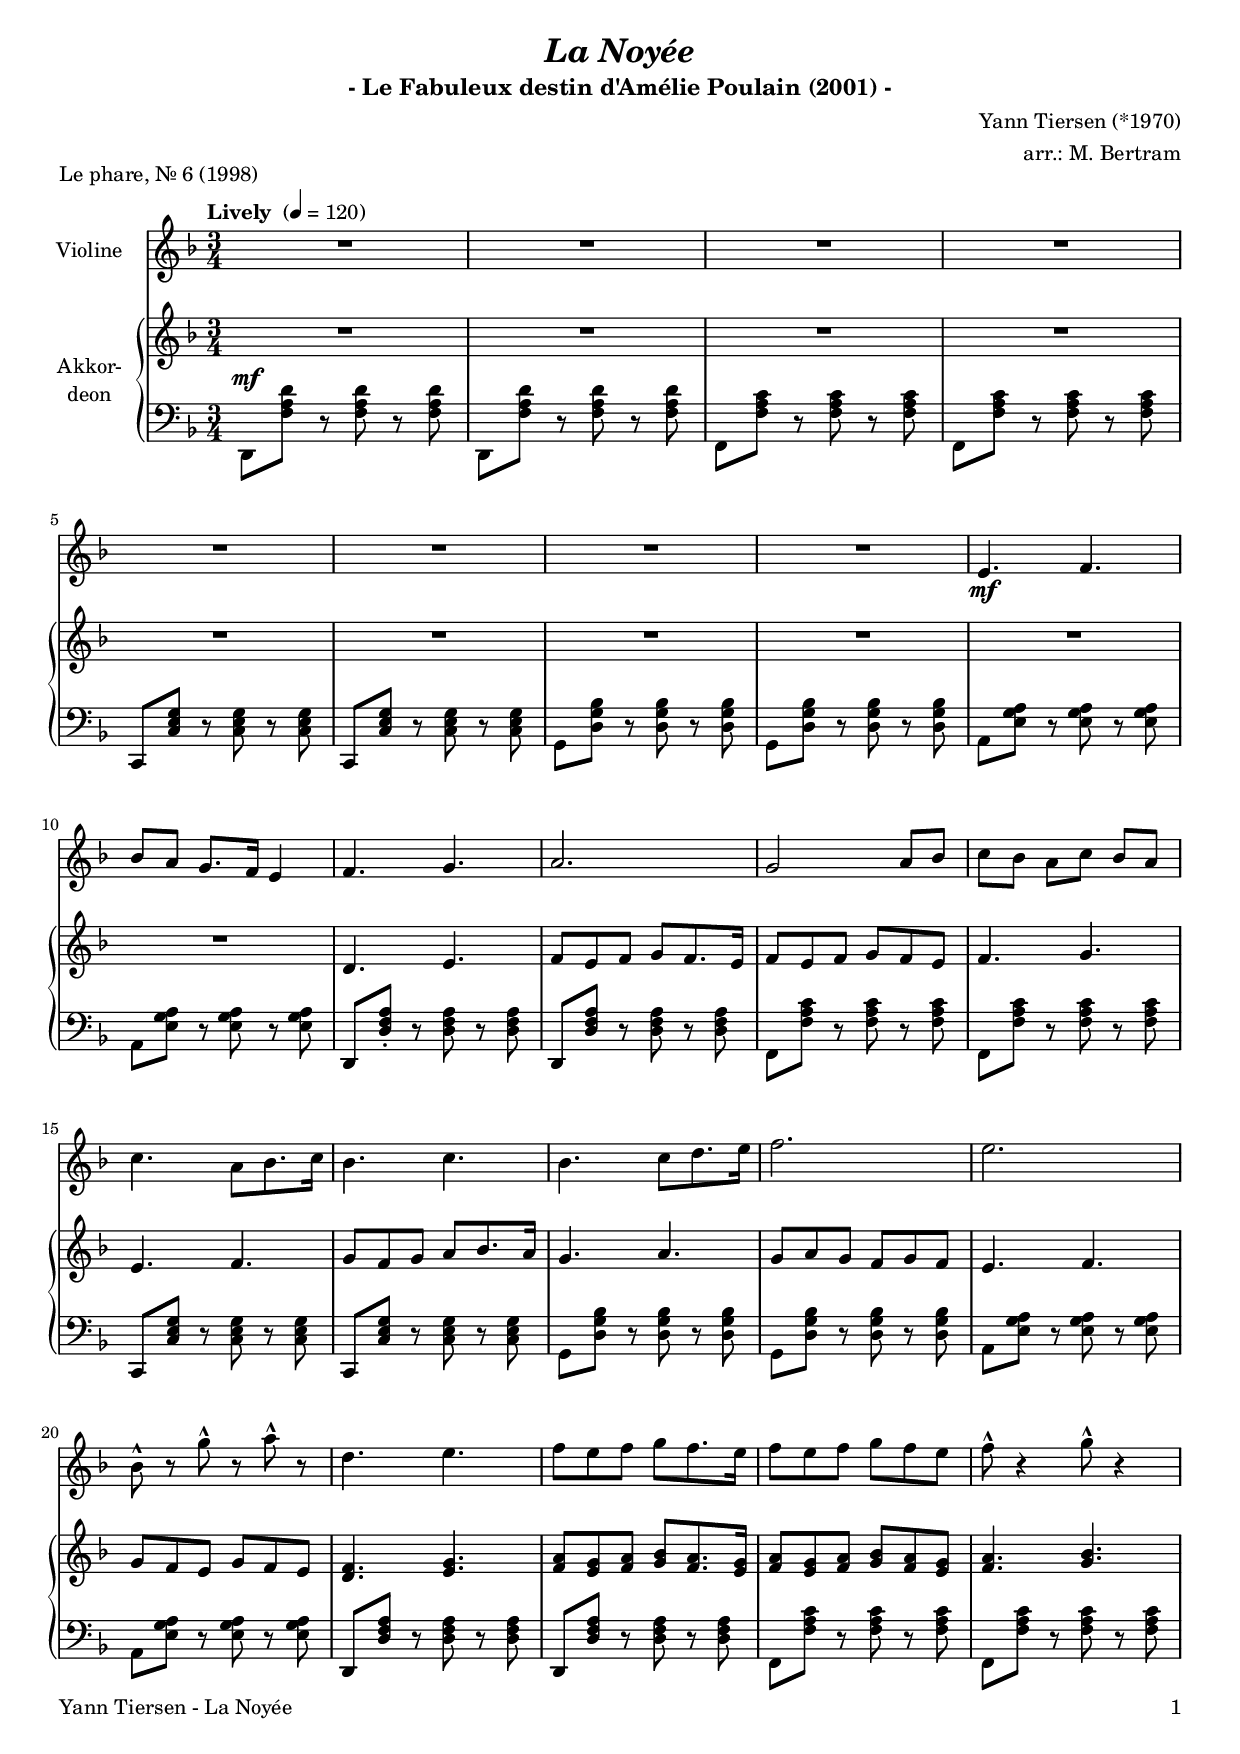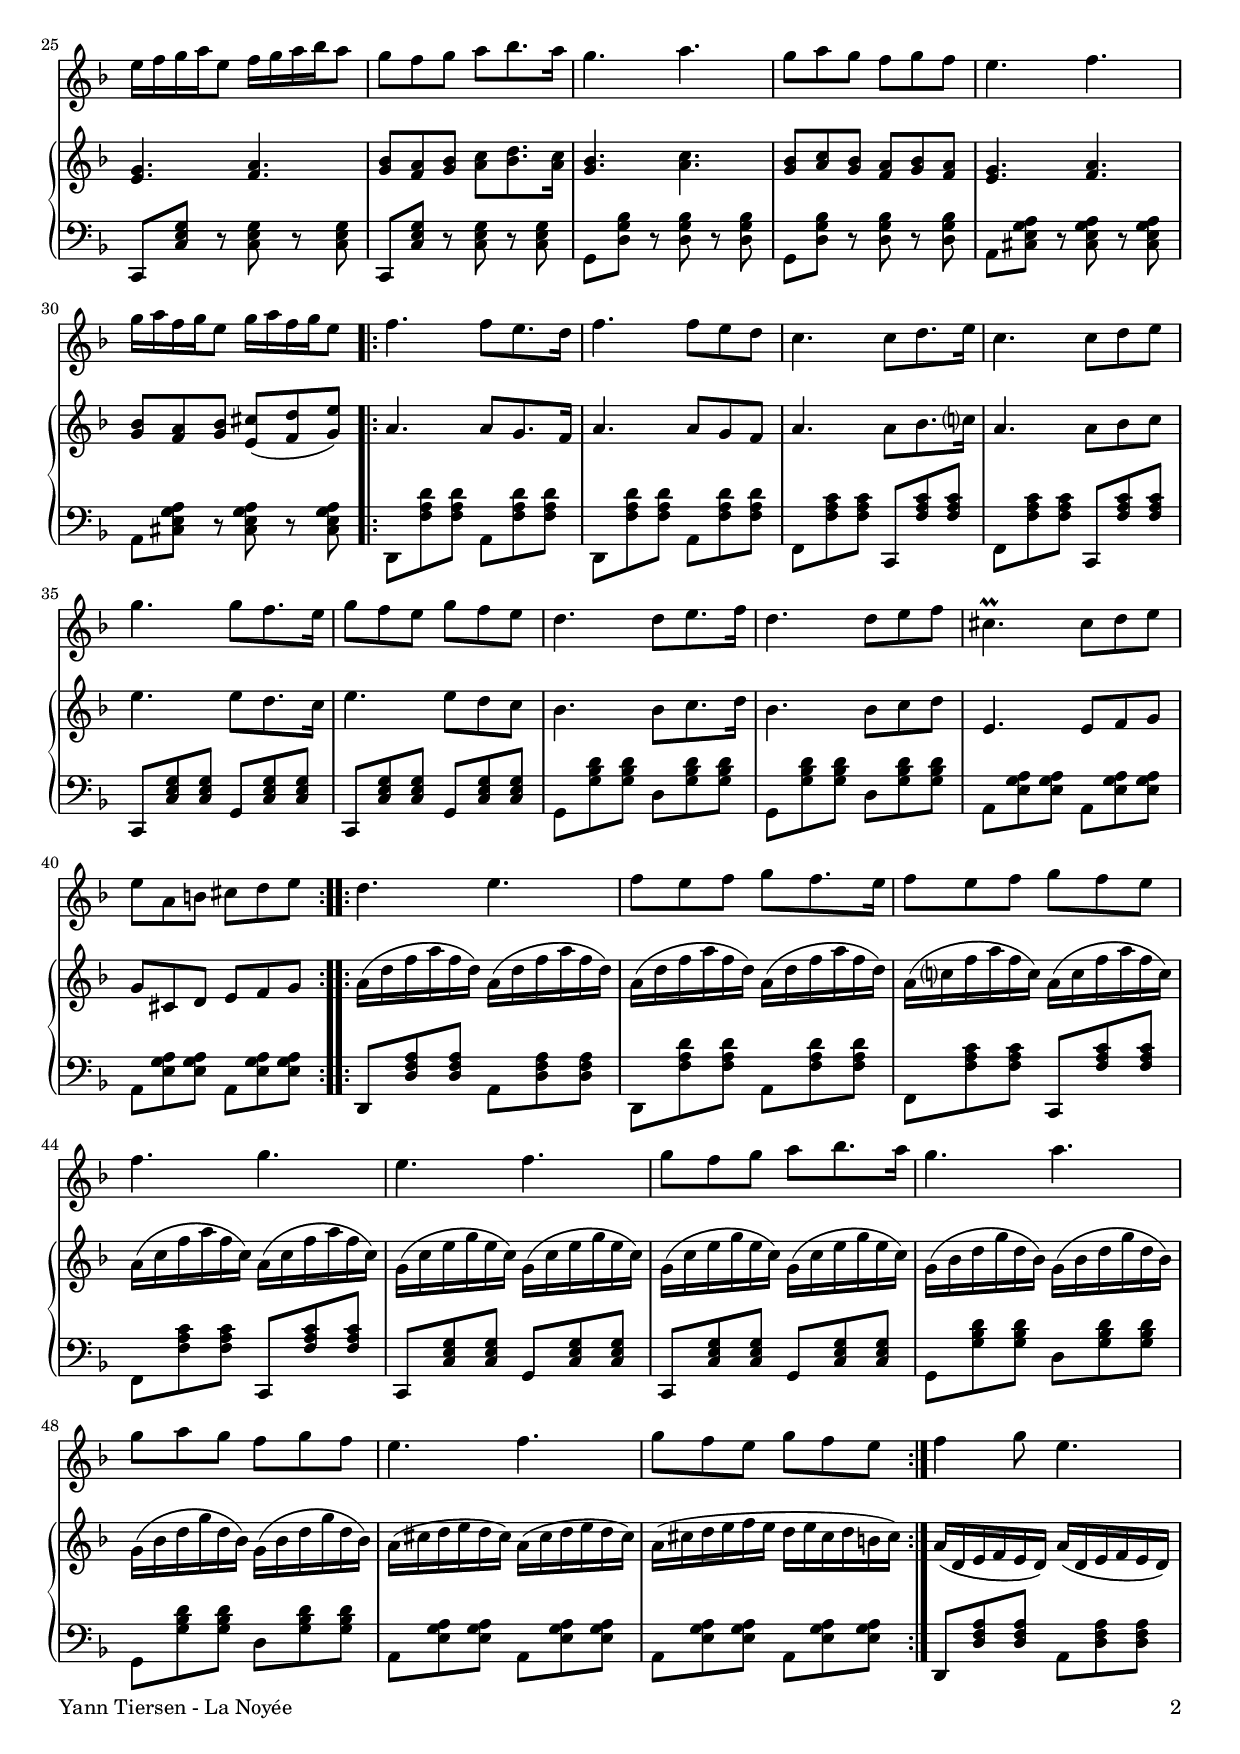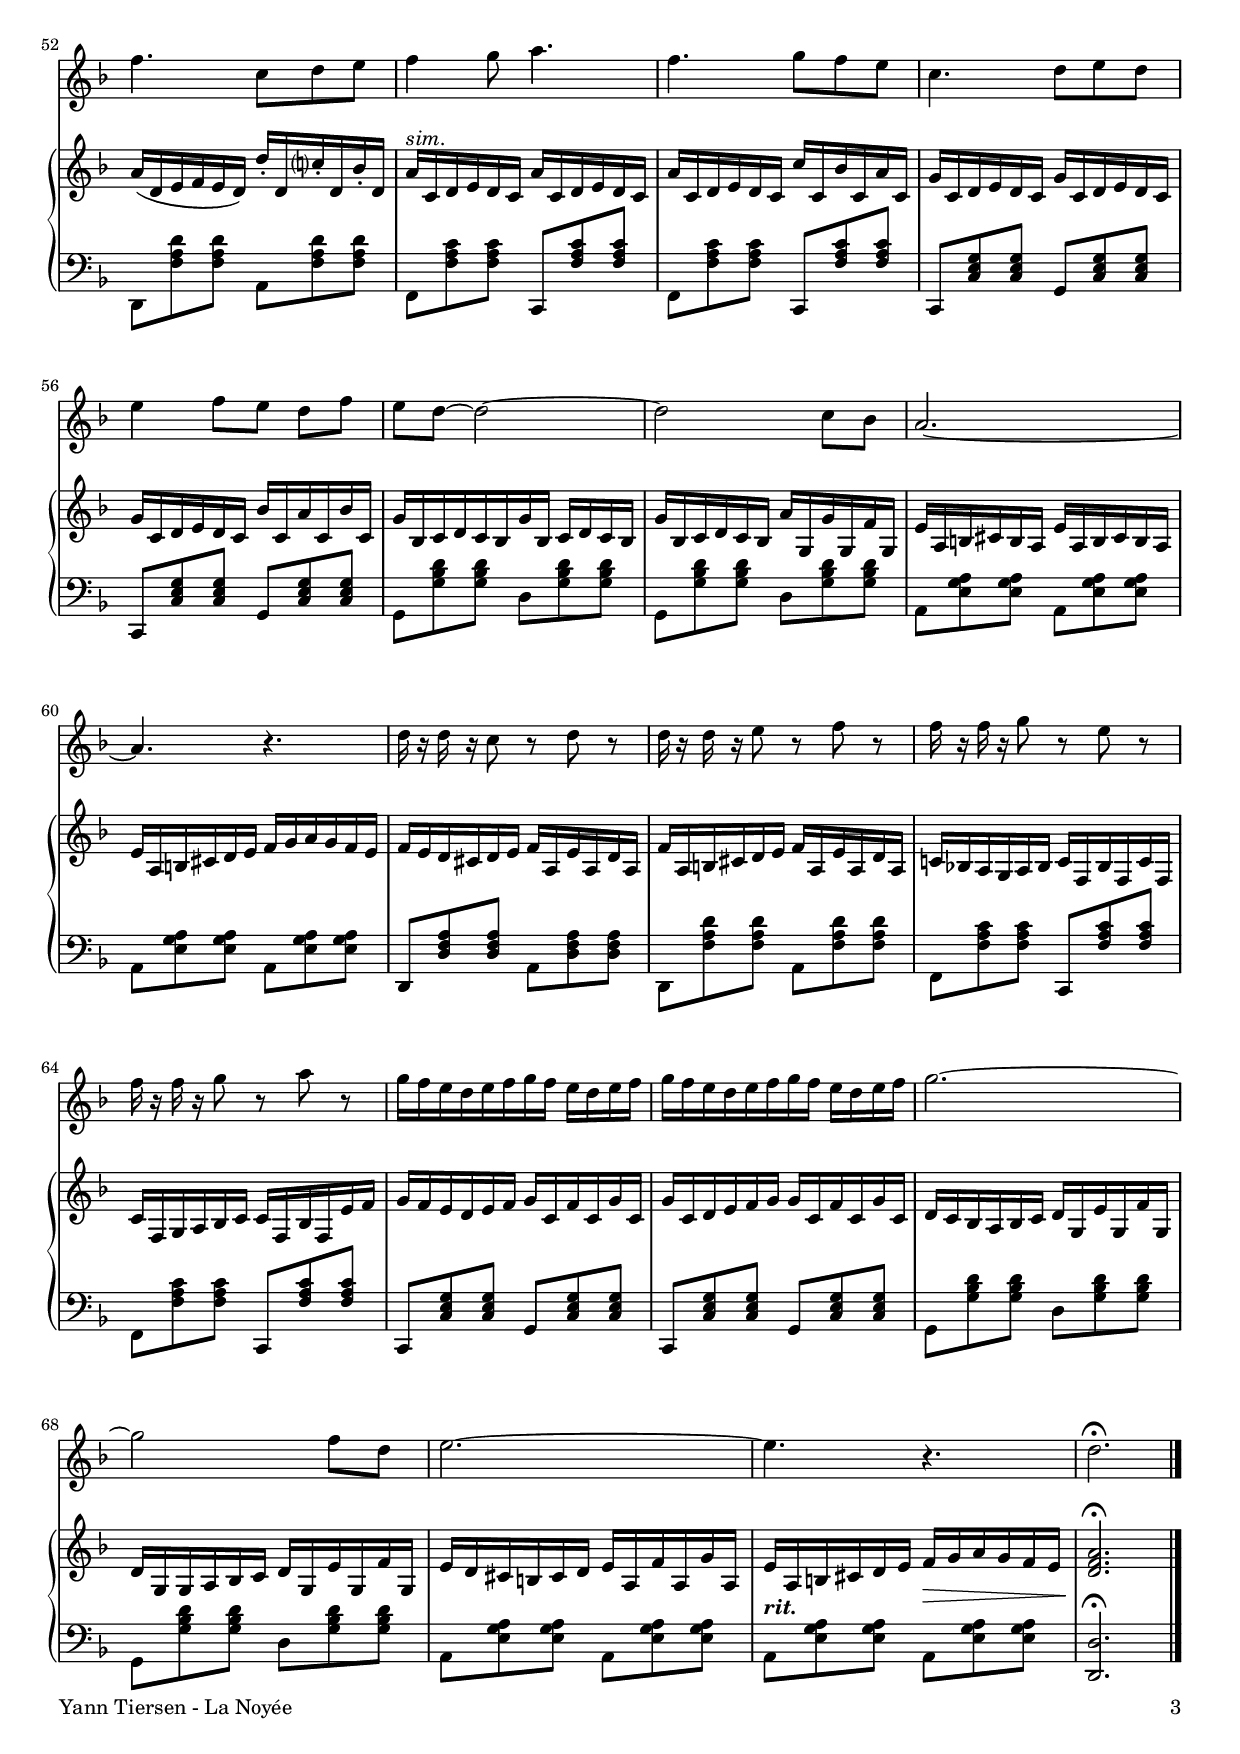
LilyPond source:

\version "2.20.2"
\include "deutsch.ly"

#(set-global-staff-size 18)

\header {
  title     = \markup \bold \italic "La Noyée"
  subtitle  = "- Le Fabuleux destin d'Amélie Poulain (2001) -"
  composer  = "Yann Tiersen (*1970)"
  arranger  = "arr.: M. Bertram"
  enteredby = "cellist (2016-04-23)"
  piece     = "Le phare, Nr. 6 (1998)"
}

voiceconsts = {
  \key e \minor
  \time 3/4
  \tempo "Lively " 4=120
%  \numericTimeSignature
  \compressEmptyMeasures
  \set tupletSpannerDuration = #(ly:make-moment 1 4)
  % Set default beaming for all staves
  \set Timing.beamExceptions = #'()
  \set Timing.baseMoment     = #(ly:make-moment 3 8)
  \set Timing.beatStructure  = #'(1 1)
}

mivl = "violin"
mikl = "concertina"

rit = \markup \bold \italic "rit."
sim = \markup \italic "sim."

va = \relative c' {
  \voiceconsts
  \clef "treble"

  R2.*8
  fis4.\mf g
  c8 h a8.[ g16] fis4
  g4. a
  h2.
  a2 h8 c
  d c h[ d] c h

  d4. h8 c8. d16
  c4. d
  c d8 e8. fis16
  g2.

  fis
  c8-^ r a'-^ r h-^ r
  e,4. fis
  g8 fis g a g8. fis16

  g8 fis g a g fis
  g-^ r4 a8-^ r4

  fis16 g a h fis8 g16 a h c h8
  a g a h c8. h16
  a4. h

  a8 h a g a g
  fis4. g
  a16 h g a fis8 a16 h g a fis8

  \repeat volta 2 {
    g4. g8 fis8. e16
    g4. g8 fis e
    d4. d8 e8. fis16
    d4. d8 e fis

    a4. a8 g8. fis16
    a8 g fis a g fis
    e4. e8 fis8. g16
    e4. e8 fis g

    dis4.\prall dis8 e fis
    fis h, cis dis e fis
  }

  \repeat volta 2 {
    e4. fis
    g8 fis g a g8. fis16

    g8 fis g a g fis
    g4. a

    fis g
    a8 g a h c8. h16

    a4. h
    a8 h a g a g

    fis4. g
    a8 g fis a g fis
  }

  g4 a8 fis4.
  g d8 e fis

  g4 a8 h4.
  g a8 g fis

  d4. e8 fis e
  fis4 g8[ fis] e g

  fis e~ e2~
  e d8 c

  h2.~
  h4. r

  e16 r e r d8 r e r
  e16 r e r fis8 r g r

  g16 r g r a8 r fis r
  g16 r g r a8 r h r

  a16[ g fis e fis g a g] fis e fis g
  a[ g fis e fis g a g] fis e fis g

  a2.~
  a2 g8 e

  fis2.~
  fis4. r
  e2.\fermata \bar "|."
}

vb = \relative c' {
  \voiceconsts
  \clef "treble"

  R2.*10
  e4. fis
  g8 fis g a g8. fis16
  g8 fis g a g fis
  g4. a

  fis g
  a8 g a h c8. h16
  a4. h
  a8 h a g a g

  fis4. g
  a8 g fis a g fis
  <e g>4. <fis a>
  <g h>8 <fis a> <g h> <a c> <g h>8. <fis a>16

  <g h>8 <fis a> <g h> <a c> <g h> <fis a>
  <g h>4. <a c>

  <fis a> <g h>
  <a c>8 <g h> <a c> <h d> <c e>8. <h d>16
  <a c>4. <h d>

  <a c>8 <h d> <a c> <g h> <a c> <g h>
  <fis a>4. <g h>
  <a c>8 <g h> <a c> <fis dis'>( <g e'> <a fis'>)

  \repeat volta 2 {
    h4. h8 a8. g16	    
    h4. h8 a g
    h4. h8 c8. d?16
    h4. h8 c d

    fis4. fis8 e8. d16
    fis4. fis8 e d
    c4. c8 d8. e16
    c4. c8 d e
    
    fis,4. fis8 g a
    a dis, e fis g a
  }

  \repeat volta 2 {
    h16( e g h g e) h( e g h g e)
    h( e g h g e) h( e g h g e)

    h( d? g h g d) h( d g h g d)
    h( d g h g d) h( d g h g d)

    a( d fis a fis d) a( d fis a fis d)
    a( d fis a fis d) a( d fis a fis d)

    a( c e a e c) a( c e a e c)
    a( c e a e c) a( c e a e c)

    h( dis e fis e dis) h( dis e fis e dis)
    h( dis e fis g fis e fis dis e cis dis)
  }

  h( e, fis g fis e) h'( e, fis g fis e)
  h'( e, fis g fis e) e'-. e, d'?-. e, c'-. e,

  h'^\sim d, e fis e d h' d, e fis e d
  h' d, e fis e d d' d, c' d, h' d,

  a' d, e fis e d a' d, e fis e d
  a' d, e fis e d c' d, h' d, c' d,

  a'[ c, d e d c a' c,] d e d c
  a' c, d e d c h' a, a' a, g' a,

  fis' h, cis dis cis h fis' h, cis dis cis h
  fis' h, cis dis e fis g a h a g fis

  g fis e dis e fis g h, fis' h, e h
  g' h, cis dis e fis g h, fis' h, e h

  d! c! h a h c d g, c g d' g,
  d' g, a h c d d g, c g fis' g

  a g fis e fis g a d, g d a' d,
  a' d, e fis g a a d, g d a' d,

  e d c h c d e a, fis' a, g' a,
  e' a, a h c d e a, fis' a, g' a,

  fis' e dis cis dis e fis h, g' h, a' h,
  fis' h, cis dis e fis g a h a g fis
  <e g h>2.\fermata \bar "|."
 }

vc = \relative c, {
  \voiceconsts
  \clef "bass"

  e8 <g' h e> r <g h e> r <g h e>
  e, <g' h e> r <g h e> r <g h e>
  g, <g' h d> r <g h d> r <g h d>
  g, <g' h d> r <g h d> r <g h d>

  d, <d' fis a> r <d fis a> r <d fis a>
  d, <d' fis a> r <d fis a> r <d fis a>
  a <e' a c> r <e a c> r <e a c>
  a, <e' a c> r <e a c> r <e a c>
  h <fis' a h> r <fis a h> r <fis a h>

  h, <fis' a h> r <fis a h> r <fis a h>
  e, <e' g h>-. r <e g h> r <e g h>
  e, <e' g h> r <e g h> r <e g h>
  g, <g' h d> r <g h d> r <g h d>
  g, <g' h d> r <g h d> r <g h d>

  d, <d' fis a> r <d fis a> r <d fis a>
  d, <d' fis a> r <d fis a> r <d fis a>
  a <e' a c> r <e a c> r <e a c>
  a, <e' a c> r <e a c> r <e a c>

  h <fis' a h> r <fis a h> r <fis a h>
  h, <fis' a h> r <fis a h> r <fis a h>
  e, <e' g h> r <e g h> r <e g h>
  e, <e' g h> r <e g h> r <e g h>
  
  g, <g' h d> r <g h d> r <g h d>
  g, <g' h d> r <g h d> r <g h d>
  d, <d' fis a> r <d fis a> r <d fis a>
  d, <d' fis a> r <d fis a> r <d fis a>
  a <e' a c> r <e a c> r <e a c>
  
  a, <e' a c> r <e a c> r <e a c>
  h <dis fis a h> r <dis fis a h> r <dis fis a h>
  h <dis fis a h> r <dis fis a h> r <dis fis a h>

  \repeat volta 2 {
    e, <g' h e> <g h e> h, <g' h e> <g h e>
    e, <g' h e> <g h e> h, <g' h e> <g h e>
    g, <g' h d> <g h d> d, <g' h d> <g h d>
    g, <g' h d> <g h d> d, <g' h d> <g h d>

    d, <d' fis a> <d fis a> a <d fis a> <d fis a>
    d, <d' fis a> <d fis a> a <d fis a> <d fis a>
    a <a' c e> <a c e> e <a c e> <a c e>
    a, <a' c e> <a c e> e <a c e> <a c e>

    h, <fis' a h> <fis a h> h, <fis' a h> <fis a h>
    h, <fis' a h> <fis a h> h, <fis' a h> <fis a h>
  }

  \repeat volta 2 {
    e, <e' g h> <e g h> h <e g h> <e g h>
    e, <g' h e> <g h e> h, <g' h e> <g h e>
    
    g, <g' h d> <g h d> d, <g' h d> <g h d>
    g, <g' h d> <g h d> d, <g' h d> <g h d>

    d, <d' fis a> <d fis a> a <d fis a> <d fis a>
    d, <d' fis a> <d fis a> a <d fis a> <d fis a>
    
    a <a' c e> <a c e> e <a c e> <a c e>
    a, <a' c e> <a c e> e <a c e> <a c e>

    h, <fis' a h> <fis a h> h, <fis' a h> <fis a h>
    h, <fis' a h> <fis a h> h, <fis' a h> <fis a h>
  }

  e, <e' g h> <e g h> h <e g h> <e g h>
  e, <g' h e> <g h e> h, <g' h e> <g h e>

  g, <g' h d> <g h d> d, <g' h d> <g h d>
  g, <g' h d> <g h d> d, <g' h d> <g h d>

  d, <d' fis a> <d fis a> a <d fis a> <d fis a>
  d, <d' fis a> <d fis a> a <d fis a> <d fis a>

  a <a' c e> <a c e> e <a c e> <a c e>
  a, <a' c e> <a c e> e <a c e> <a c e>

  h, <fis' a h> <fis a h> h, <fis' a h> <fis a h>
  h, <fis' a h> <fis a h> h, <fis' a h> <fis a h>

  e, <e' g h> <e g h> h <e g h> <e g h>
  e, <g' h e> <g h e> h, <g' h e> <g h e>

  g, <g' h d> <g h d> d, <g' h d> <g h d>
  g, <g' h d> <g h d> d, <g' h d> <g h d>

  d, <d' fis a> <d fis a> a <d fis a> <d fis a>
  d, <d' fis a> <d fis a> a <d fis a> <d fis a>

  a <a' c e> <a c e> e <a c e> <a c e>
  a, <a' c e> <a c e> e <a c e> <a c e>

  h, <fis' a h> <fis a h> h, <fis' a h> <fis a h>
  h, <fis' a h> <fis a h> h, <fis' a h> <fis a h>
  <e, e'>2.\fermata \bar "|."
}

dy = {
  s2.*69\mf
  s4._\rit s\>
  s\!
}


music = <<
      \new Staff {
        \set Staff.midiInstrument = \mivl
        \set Staff.instrumentName = \markup \center-column { "Violine" }
        \transpose e d { \va }
      }

      \new PianoStaff <<
        \set PianoStaff.instrumentName = \markup \center-column { "Akkor-" "deon" }
        \set PianoStaff.midiInstrument = \mikl
        \new Staff {
          \transpose e d { \vb }
        }

        \new Dynamics \dy

        \new Staff {
          \transpose e d { \vc }
        }
        >>
>>

\book {
   \paper {
    print-page-number = ##t
    print-first-page-number = ##t
    ragged-last-bottom = ##f
    oddHeaderMarkup = \markup \null
    evenHeaderMarkup = \markup \null
    oddFooterMarkup = \markup {
      \fill-line {
        \on-the-fly #print-page-number-check-first
        "Yann Tiersen - La Noyée" \fromproperty #'page:page-number-string
      }
    }
    evenFooterMarkup = \oddFooterMarkup
  } \score {
    \music
    \layout {}
  }

  \score {
    \unfoldRepeats \music

    \midi {
      \context {
        \Score
      }
    }
  }
}